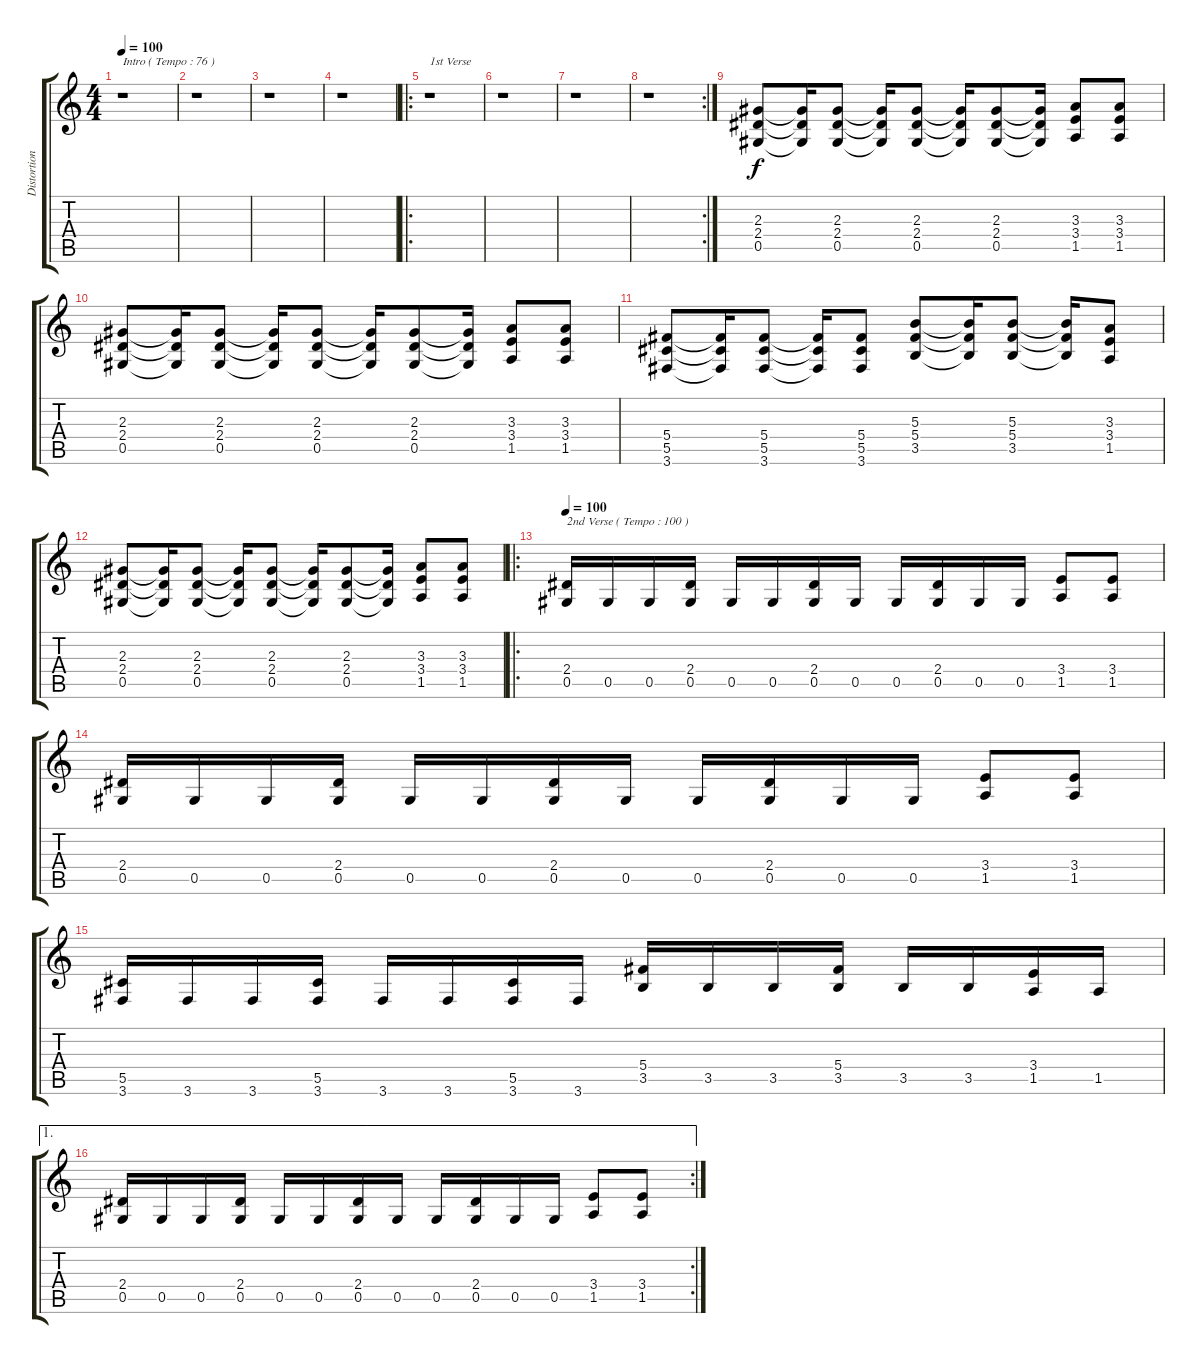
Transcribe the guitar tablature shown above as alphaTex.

\track ("Distortion Guitar I" "Distortion") {instrument distortionguitar}
\staff {score tabs}
\tuning (Eb4 Bb3 Gb3 Db3 Ab2 Eb2) {hide}
\ts (4 4)
\tempo 100
\tempo 76
\tempo 100
\clef g2
\ks c
r.1{txt "Intro ( Tempo : 76 )" dy f instrument distortionguitar} |
r.1 |
r.1 |
r.1 |
\ro
r.1{txt "1st Verse"} |
r.1 |
r.1 |
\rc 2
r.1 |
(2.3 2.4 0.5).8 (2.3{t} 2.4{t} 0.5{t}).16 (2.3 2.4 0.5).8 (2.3{t} 2.4{t} 0.5{t}).16 (2.3 2.4 0.5).8 (2.3{t} 2.4{t} 0.5{t}).16 (2.3 2.4 0.5).8 (2.3{t} 2.4{t} 0.5{t}).16 (3.3 3.4 1.5).8 (3.3 3.4 1.5).8 |
(2.3 2.4 0.5).8 (2.3{t} 2.4{t} 0.5{t}).16 (2.3 2.4 0.5).8 (2.3{t} 2.4{t} 0.5{t}).16 (2.3 2.4 0.5).8 (2.3{t} 2.4{t} 0.5{t}).16 (2.3 2.4 0.5).8 (2.3{t} 2.4{t} 0.5{t}).16 (3.3 3.4 1.5).8 (3.3 3.4 1.5).8 |
(5.4 5.5 3.6).8 (5.4{t} 5.5{t} 3.6{t}).16 (5.4 5.5 3.6).8 (5.4{t} 5.5{t} 3.6{t}).16 (5.4 5.5 3.6).8 (5.3 5.4 3.5).8 (5.3{t} 5.4{t} 3.5{t}).16 (5.3 5.4 3.5).8 (5.3{t} 5.4{t} 3.5{t}).16 (3.3 3.4 1.5).8 |
(2.3 2.4 0.5).8 (2.3{t} 2.4{t} 0.5{t}).16 (2.3 2.4 0.5).8 (2.3{t} 2.4{t} 0.5{t}).16 (2.3 2.4 0.5).8 (2.3{t} 2.4{t} 0.5{t}).16 (2.3 2.4 0.5).8 (2.3{t} 2.4{t} 0.5{t}).16 (3.3 3.4 1.5).8 (3.3 3.4 1.5).8 |
\ro
\tempo 100
(2.4 0.5).16{txt "2nd Verse ( Tempo : 100 )"} 0.5.16 0.5.16 (2.4 0.5).16 0.5.16 0.5.16 (2.4 0.5).16 0.5.16 0.5.16 (2.4 0.5).16 0.5.16 0.5.16 (3.4 1.5).8 (3.4 1.5).8 |
(2.4 0.5).16 0.5.16 0.5.16 (2.4 0.5).16 0.5.16 0.5.16 (2.4 0.5).16 0.5.16 0.5.16 (2.4 0.5).16 0.5.16 0.5.16 (3.4 1.5).8 (3.4 1.5).8 |
(5.5 3.6).16 3.6.16 3.6.16 (5.5 3.6).16 3.6.16 3.6.16 (5.5 3.6).16 3.6.16 (5.4 3.5).16 3.5.16 3.5.16 (5.4 3.5).16 3.5.16 3.5.16 (3.4 1.5).16 1.5.16 |
\ae 1
\rc 2
(2.4 0.5).16 0.5.16 0.5.16 (2.4 0.5).16 0.5.16 0.5.16 (2.4 0.5).16 0.5.16 0.5.16 (2.4 0.5).16 0.5.16 0.5.16 (3.4 1.5).8 (3.4 1.5).8
